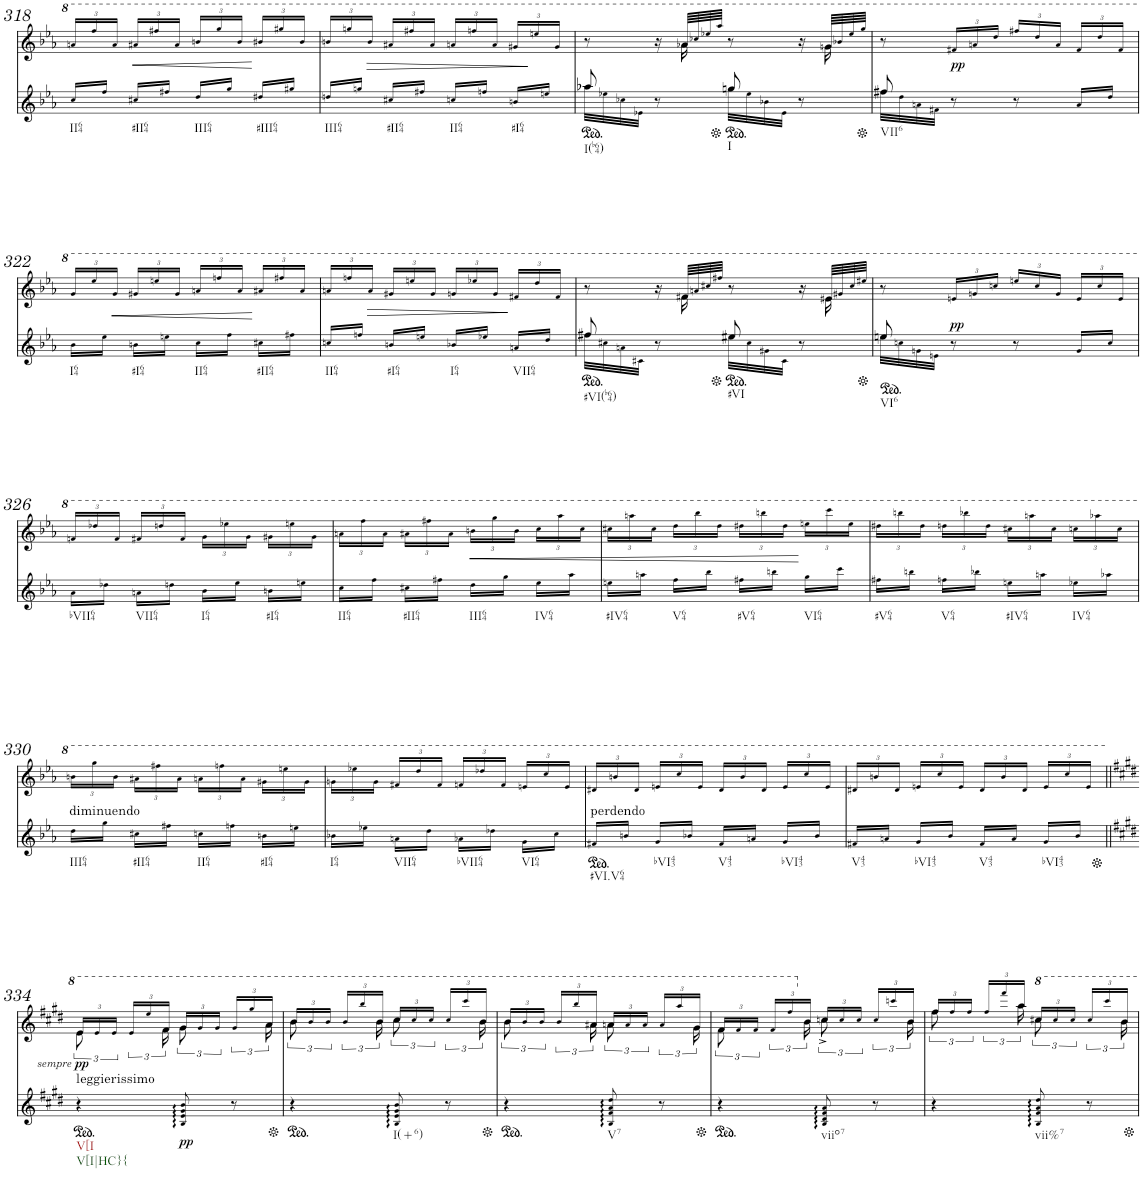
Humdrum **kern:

**kern	**kern	**dynam
*part1	*part1	*part1
*staff2	*staff1	*staff1/2
*I"Piano	*	*
*I'Pno.	*	*
!!LO:PB:g=z
*clefG2	*clefF4	*
*k[b-e-a-]	*k[b-e-a-]	*
*M2/4	*M2/4	*
*	*Xbrackettup	*
=318	=318	=318
*	*^	*
!LO:TX:b:t=II64	!	!	!
16cc!/LL	24aan!/LL	2ryy	.
.	24fff!/	.	.
16ff!/JJ	.	.	.
.	24aa!/JJ	.	.
!LO:TX:b:t=#II64	!	!	!
!	!	!	!LO:HP:b
16cc#X!/LL	24aa#X!/LL	.	<
.	24fff#X!/	.	.
16ff#X!/JJ	.	.	.
.	24aa#!/JJ	.	.
!LO:TX:b:t=III64	!	!	!
16dd!/LL	24bbn!/LL	.	.
.	24ggg!/	.	.
16gg!/JJ	.	.	.
.	24bb!/JJ	.	.
!LO:TX:b:t=#III64	!	!	!
16dd#X!/LL	24bb#X!/LL	.	[
.	24ggg#X!/	.	.
16gg#X!/JJ	.	.	.
.	24bb#!/JJ	.	.
=319	=319	=319	=319
!LO:TX:b:t=III64	!	!	!
16ddn!/LL	24bbn!/LL	2ryy	.
.	24gggn!/	.	.
16ggn!/JJ	.	.	.
!	!	!	!LO:HP:b
.	24bb!/JJ	.	>
!LO:TX:b:t=#II64	!	!	!
16cc#X!/LL	24aa#X!/LL	.	.
.	24fff#X!/	.	.
16ff#X!/JJ	.	.	.
.	24aa#!/JJ	.	.
!LO:TX:b:t=II64	!	!	!
16ccn!/LL	24aan!/LL	.	.
.	24fffn!/	.	.
16ffn!/JJ	.	.	.
.	24aa!/JJ	.	.
!LO:TX:b:t=#I64	!	!	!
16bn!/LL	24gg#X!/LL	.	.
.	24eeen!/	.	]
16een!/JJ	.	.	.
.	24gg#!/JJ	.	.
=320	=320	=320	=320
*^	*	*	*
!LO:TX:b:t=I(b64)	!	!	!	!
8aa-X/	32aa-!\LLL	8r	8ryy	.
.	32ee-X!\	.	.	.
.	32cc-X!\	.	.	.
.	32e-X!\JJJ	.	.	.
8r	8ryy	16r	16ryy	.
.	.	64aa-X!/LLLL	16aa-\	.
.	.	64ccc-X!/	.	.
.	.	64eee-X!/	.	.
.	.	64aaa-!/JJJJ	.	.
!LO:TX:b:t=I	!	!	!	!
8ggn/	32gg!\LLL	8r	8ryy	.
.	32ee-!\	.	.	.
.	32b-X!\	.	.	.
.	32e-!\JJJ	.	.	.
8r	8ryy	16r	16ryy	.
.	.	64ggn!/LLLL	16gg\	.
.	.	64bb-X!/	.	.
.	.	64eee-!/	.	.
.	.	64ggg!/JJJJ	.	.
=321	=321	=321	=321	=321
!LO:TX:b:t=VII6	!	!	!	!
8ff#X/	32ff#!\LLL	8r	2ryy	.
.	32dd!\	.	.	.
.	32an!\	.	.	.
.	32f#X!\JJJ	.	.	.
!	!	!	!	!LO:DY:b
8r	8ryy	24ff#X!/LL	.	pp
.	.	24aan!/	.	.
.	.	24ddd!/JJ	.	.
8r	4ryy	24fff#X!/LL	.	.
.	.	24ddd!/	.	.
.	.	24aa!/JJ	.	.
16a!/LL	.	24ff#!/LL	.	.
.	.	24ddd!/	.	.
16dd!/JJ	.	.	.	.
.	.	24ff#!/JJ	.	.
*v	*v	*	*	*
!!LO:LB:g=z	!!
=322	=322	=322	=322
!LO:TX:b:t=I64	!	!	!
16b-!\LL	24gg!/LL	2ryy	.
.	24eee-!/	.	.
16ee-!\JJ	.	.	.
!	!	!	!LO:HP:b
.	24gg!/JJ	.	<
!LO:TX:b:t=#I64	!	!	!
16bn!\LL	24gg#X!/LL	.	.
.	24eeen!/	.	.
16een!\JJ	.	.	.
.	24gg#!/JJ	.	.
!LO:TX:b:t=II64	!	!	!
16cc!\LL	24aan!/LL	.	.
.	24fffn!/	.	.
16ff!\JJ	.	.	.
.	24aa!/JJ	.	.
!LO:TX:b:t=#II64	!	!	!
16cc#X!\LL	24aa#X!/LL	.	[
.	24fff#X!/	.	.
16ff#X!\JJ	.	.	.
.	24aa#!/JJ	.	.
=323	=323	=323	=323
!LO:TX:b:t=II64	!	!	!
16ccn!/LL	24aan!/LL	2ryy	.
.	24fffn!/	.	.
16ffn!/JJ	.	.	.
!	!	!	!LO:HP:b
.	24aa!/JJ	.	>
!LO:TX:b:t=#I64	!	!	!
16bn!/LL	24gg#X!/LL	.	.
.	24eeen!/	.	.
16een!/JJ	.	.	.
.	24gg#!/JJ	.	.
!LO:TX:b:t=I64	!	!	!
16b-X!/LL	24ggn!/LL	.	.
.	24eee-X!/	.	.
16ee-X!/JJ	.	.	.
.	24gg!/JJ	.	.
!LO:TX:b:t=VII64	!	!	!
16an!/LL	24ff#X!/LL	.	]
.	24ddd!/	.	.
16dd!/JJ	.	.	.
.	24ff#!/JJ	.	.
=324	=324	=324	=324
*^	*	*	*
!LO:TX:b:t=#VI(b64)	!	!	!	!
8ff#X/	32ff#!\LLL	8r	8ryy	.
.	32cc#X!\	.	.	.
.	32an!\	.	.	.
.	32c#X!\JJJ	.	.	.
8r	8ryy	16r	16ryy	.
.	.	64ff#X!/LLLL	16ff#\	.
.	.	64aan!/	.	.
.	.	64ccc#X!/	.	.
.	.	64fff#X!/JJJJ	.	.
!LO:TX:b:t=#VI	!	!	!	!
8ee#X/	32ee#!\LLL	8r	8ryy	.
.	32cc#!\	.	.	.
.	32g#X!\	.	.	.
.	32c#!\JJJ	.	.	.
8r	8ryy	16r	16ryy	.
.	.	64ee#X!/LLLL	16ee#\	.
.	.	64gg#X!/	.	.
.	.	64ccc#!/	.	.
.	.	64eee#X!/JJJJ	.	.
=325	=325	=325	=325	=325
!LO:TX:b:t=VI6	!	!	!	!
8een/	32ee!\LLL	8r	2ryy	.
.	32ccn!\	.	.	.
.	32gn!\	.	.	.
.	32en!\JJJ	.	.	.
!	!	!	!	!LO:DY:b
8r	8ryy	24een!/LL	.	pp
.	.	24ggn!/	.	.
.	.	24cccn!/JJ	.	.
8r	4ryy	24eeen!/LL	.	.
.	.	24ccc!/	.	.
.	.	24gg!/JJ	.	.
16g!/LL	.	24ee!/LL	.	.
.	.	24ccc!/	.	.
16cc!/JJ	.	.	.	.
.	.	24ee!/JJ	.	.
*v	*v	*	*	*
!!LO:LB:g=z	!!
=326	=326	=326	=326
!LO:TX:b:t=bVII64	!	!	!
16a-!\LL	24ffn!/LL	2ryy	.
.	24ddd-X!/	.	.
16dd-X!\JJ	.	.	.
.	24ff!/JJ	.	.
!LO:TX:b:t=VII64	!	!	!
16an!\LL	24ff#X!/LL	.	.
.	24dddn!/	.	.
16ddn!\JJ	.	.	.
.	24ff#!/JJ	.	.
!LO:TX:b:t=I64	!	!	!
16b-!\LL	24gg!\LL	.	.
.	24eee-X!\	.	.
16ee-!\JJ	.	.	.
.	24gg!\JJ	.	.
!LO:TX:b:t=#I64	!	!	!
16bn!\LL	24gg#X!\LL	.	.
.	24eeen!\	.	.
16een!\JJ	.	.	.
.	24gg#!\JJ	.	.
=327	=327	=327	=327
!LO:TX:b:t=II64	!	!	!
16cc!\LL	24aan!\LL	2ryy	.
.	24fff!\	.	.
16ff!\JJ	.	.	.
.	24aa!\JJ	.	.
!LO:TX:b:t=#II64	!	!	!
16cc#X!\LL	24aa#X!\LL	.	.
.	24fff#X!\	.	.
16ff#X!\JJ	.	.	.
.	24aa#!\JJ	.	.
!LO:TX:b:t=III64	!	!	!
!	!	!	!LO:HP:b
16dd!\LL	24bbn!\LL	.	<
.	24ggg!\	.	.
16gg!\JJ	.	.	.
.	24bb!\JJ	.	.
!LO:TX:b:t=IV64	!	!	!
16ee-!\LL	24ccc!\LL	.	.
.	24aaa-!\	.	.
16aa-!\JJ	.	.	.
.	24ccc!\JJ	.	.
=328	=328	=328	=328
!LO:TX:b:t=#IV64	!	!	!
16een!\LL	24ccc#X!\LL	2ryy	.
.	24aaan!\	.	.
16aan!\JJ	.	.	.
.	24ccc#!\JJ	.	.
!LO:TX:b:t=V64	!	!	!
16ff!\LL	24ddd!\LL	.	.
.	24bbb-!\	.	.
16bb-!\JJ	.	.	.
.	24ddd!\JJ	.	.
!LO:TX:b:t=#V64	!	!	!
16ff#X!\LL	24ddd#X!\LL	.	.
.	24bbbn!\	.	.
16bbn!\JJ	.	.	.
.	24ddd#!\JJ	.	.
!LO:TX:b:t=VI64	!	!	!
16gg!\LL	24eeen!\LL	.	[
.	24cccc!\	.	.
16ccc!\JJ	.	.	.
.	24eee!\JJ	.	.
=329	=329	=329	=329
!LO:TX:b:t=#V64	!	!	!
16ff#X!\LL	24ddd#X!\LL	2ryy	.
.	24bbbn!\	.	.
16bbn!\JJ	.	.	.
.	24ddd#!\JJ	.	.
!LO:TX:b:t=V64	!	!	!
16ffn!\LL	24dddn!\LL	.	.
.	24bbb-X!\	.	.
16bb-X!\JJ	.	.	.
.	24ddd!\JJ	.	.
!LO:TX:b:t=#IV64	!	!	!
16een!\LL	24ccc#X!\LL	.	.
.	24aaan!\	.	.
16aan!\JJ	.	.	.
.	24ccc#!\JJ	.	.
!LO:TX:b:t=IV64	!	!	!
16ee-X!\LL	24cccn!\LL	.	.
.	24aaa-X!\	.	.
16aa-X!\JJ	.	.	.
.	24ccc!\JJ	.	.
!!LO:LB:g=z	!!
=330	=330	=330	=330
!	!LO:TX:b:t=diminuendo	!	!
!LO:TX:b:t=III64	!	!	!
16dd!\LL	24bbn!\LL	2ryy	.
.	24ggg!\	.	.
16gg!\JJ	.	.	.
.	24bb!\JJ	.	.
!LO:TX:b:t=#II64	!	!	!
16cc#X!\LL	24aa#X!\LL	.	.
.	24fff#X!\	.	.
16ff#X!\JJ	.	.	.
.	24aa#!\JJ	.	.
!LO:TX:b:t=II64	!	!	!
16ccn!\LL	24aan!\LL	.	.
.	24fffn!\	.	.
16ffn!\JJ	.	.	.
.	24aa!\JJ	.	.
!LO:TX:b:t=#I64	!	!	!
16bn!\LL	24gg#X!\LL	.	.
.	24eeen!\	.	.
16een!\JJ	.	.	.
.	24gg#!\JJ	.	.
=331	=331	=331	=331
!LO:TX:b:t=I64	!	!	!
16b-X!\LL	24ggn!\LL	2ryy	.
.	24eee-X!\	.	.
16ee-X!\JJ	.	.	.
.	24gg!\JJ	.	.
!LO:TX:b:t=VII64	!	!	!
16an!\LL	24ff#X!/LL	.	.
.	24ddd!/	.	.
16dd!\JJ	.	.	.
.	24ff#!/JJ	.	.
!LO:TX:b:t=bVII64	!	!	!
16a-X!\LL	24ffn!/LL	.	.
.	24ddd-X!/	.	.
16dd-X!\JJ	.	.	.
.	24ff!/JJ	.	.
!LO:TX:b:t=VI64	!	!	!
16g!\LL	24een!/LL	.	.
.	24ccc!/	.	.
16cc!\JJ	.	.	.
.	24ee!/JJ	.	.
=332	=332	=332	=332
!	!LO:TX:b:t=perdendo	!	!
!LO:TX:b:t=#VI.V64	!	!	!
16f#X!/LL	24dd#X!/LL	2ryy	.
.	24bbn!/	.	.
16bn!/JJ	.	.	.
.	24dd#!/JJ	.	.
!LO:TX:b:t=bVI43	!	!	!
16g!/LL	24een!/LL	.	.
.	24ccc!/	.	.
16b-X!/JJ	.	.	.
.	24ee!/JJ	.	.
!LO:TX:b:t=V43	!	!	!
16f#!/LL	24dd#!/LL	.	.
.	24bb!/	.	.
16an!/JJ	.	.	.
.	24dd#!/JJ	.	.
!LO:TX:b:t=bVI43	!	!	!
16g!/LL	24ee!/LL	.	.
.	24ccc!/	.	.
16b-!/JJ	.	.	.
.	24ee!/JJ	.	.
=333	=333	=333	=333
!LO:TX:b:t=V43	!	!	!
16f#X!/LL	24dd#X!/LL	4ryy	.
.	24bbn!/	.	.
16an!/JJ	.	.	.
.	24dd#!/JJ	.	.
!LO:TX:b:t=bVI43	!	!	!
16g!/LL	24een!/LL	.	.
.	24ccc!/	.	.
16b-!/JJ	.	.	.
.	24ee!/JJ	.	.
!LO:TX:b:t=V43	!	!	!
16f#!/LL	24dd#!/LL	4ryy	.
.	24bb!/	.	.
16a!/JJ	.	.	.
.	24dd#!/JJ	.	.
!LO:TX:b:t=bVI43	!	!	!
16g!/LL	24ee!/LL	.	.
.	24ccc!/	.	.
16b-!/JJ	.	.	.
.	24ee!/JJ	.	.
!!LO:LB:g=z	!!
=334||	=334||	=334||	=334||
*k[f#c#g#d#]	*k[f#c#g#d#]	*	*
*	*	*brackettup	*
!LO:TX:a:t=leggierissimo	!	!	!
!LO:TX:b:t=V[I	!	!	!
!LO:TX:b:t=V[I|HC}{	!	!	!
!	!	!	!LO:DY:b
!	!	!	!LO:DY:n=1:b
4r	24ee!/LL	12ee\	other-dynamics pp
.	24ee!/	.	.
.	24ee!/JJ	8ryy	.
*	*Xbrackettup	*	*
.	24ee!/LL	.	.
.	24eee!/	.	.
.	24ff#!/JJ	24ff#\	.
*	*	*brackettup	*
!	!	!	!LO:DY:n=2:b=2
8B!/ 8e!/ 8g#!/ 8b!/	24gg#!/LL	12gg#\	pp
.	24gg#!/	.	.
.	24gg#!/JJ	8ryy	.
*	*Xbrackettup	*	*
8r	24gg#!/LL	.	.
.	24ggg#!/	.	.
.	24aa!/JJ	24aa\	.
=335	=335	=335	=335
*	*	*brackettup	*
4r	24bb!/LL	12bb\	.
.	24bb!/	.	.
.	24bb!/JJ	8ryy	.
*	*Xbrackettup	*	*
.	24bb!/LL	.	.
.	24bbb!/	.	.
.	24bb!/JJ	24bb\	.
*	*	*brackettup	*
!LO:TX:b:t=I(+6)	!	!	!
8B!/ 8e!/ 8g#!/ 8b!/	24ccc#!/LL	12ccc#\	.
.	24ccc#!/	.	.
.	24ccc#!/JJ	8ryy	.
*	*Xbrackettup	*	*
8r	24ccc#!/LL	.	.
.	24cccc#!/	.	.
.	24bb!/JJ	24bb\	.
=336	=336	=336	=336
*	*	*brackettup	*
4r	24bb!/LL	12bb\	.
.	24bb!/	.	.
.	24bb!/JJ	8ryy	.
*	*Xbrackettup	*	*
.	24bb!/LL	.	.
.	24bbb!/	.	.
.	24aa#X!/JJ	24aa#\	.
*	*	*brackettup	*
!LO:TX:b:t=V7	!	!	!
8B!/ 8f#!/ 8a!/ 8dd#!/	24aan!/LL	12aa\	.
.	24aa!/	.	.
.	24aa!/JJ	8ryy	.
*	*Xbrackettup	*	*
8r	24aa!/LL	.	.
.	24aaa!/	.	.
.	24gg#!/JJ	24gg#\	.
=337	=337	=337	=337
*	*	*brackettup	*
4r	24ff#!/LL	12ff#\	.
.	24ff#!/	.	.
.	24ff#!/JJ	8ryy	.
*	*Xbrackettup	*	*
.	24ff#!/LL	.	.
.	24fff#!/	.	.
.	24b!/JJ	24b\	.
*	*	*brackettup	*
!LO:TX:b:t=viio7	!	!	!
8B!/ 8d#!/ 8f#!/ 8a!/	24ccn!/LL	12cc^\	.
.	24cc!/	.	.
.	24cc!/JJ	8ryy	.
*	*Xbrackettup	*	*
8r	24cc!/LL	.	.
.	24cccn!/	.	.
.	24b!/JJ	24b\	.
=338	=338	=338	=338
*	*	*brackettup	*
4r	24ff#!/LL	12ff#\	.
.	24ff#!/	.	.
.	24ff#!/JJ	8ryy	.
*	*Xbrackettup	*	*
.	24ff#!/LL	.	.
.	24fff#!/	.	.
.	24aa!/JJ	24aa\	.
*	*	*brackettup	*
!LO:TX:b:t=vii%7	!	!	!
8B!/ 8f#!/ 8a!/ 8dd#!/	24ccc#X!/LL	12ccc#\	.
.	24ccc#!/	.	.
.	24ccc#!/JJ	8ryy	.
*	*Xbrackettup	*	*
8r	24ccc#!/LL	.	.
.	24cccc#!/	.	.
.	24bb!/JJ	24bb\	.
*	*v	*v	*
=	=	=
*-	*-	*-
